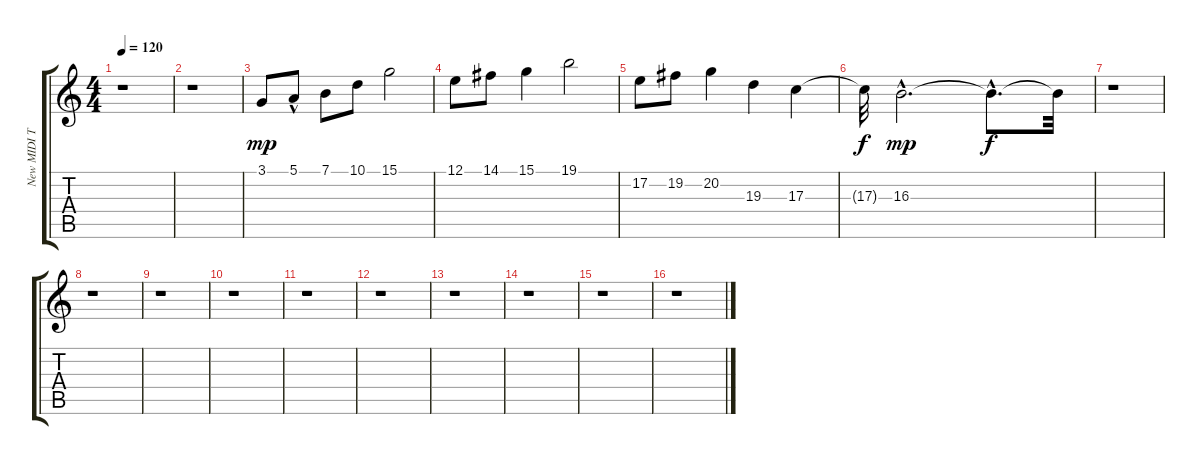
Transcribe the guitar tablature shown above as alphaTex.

\track ("New MIDI Track" "New MIDI T") {instrument harpsichord}
\staff {score tabs}
\tuning (E4 B3 G3 D3 A2 E2) {hide}
\ts (4 4)
\tempo 120
\clef g2
\ks c
r.1{dy mp instrument harpsichord} |
r.1 |
3.1.8 5.1{hac}.8 7.1.8 10.1.8 15.1.2 |
12.1.8 14.1.8 15.1.4 19.1.2 |
17.2.8 19.2.8 20.2.4 19.3.4 17.3.4 |
17.3{t}.32{dy f} 16.3{hac}.2{d dy mp} 16.3{hac t}.8{d dy f} 16.3{t}.32 |
r.1 |
r.1 |
r.1 |
r.1 |
r.1 |
r.1 |
r.1 |
r.1 |
r.1 |
r.1
